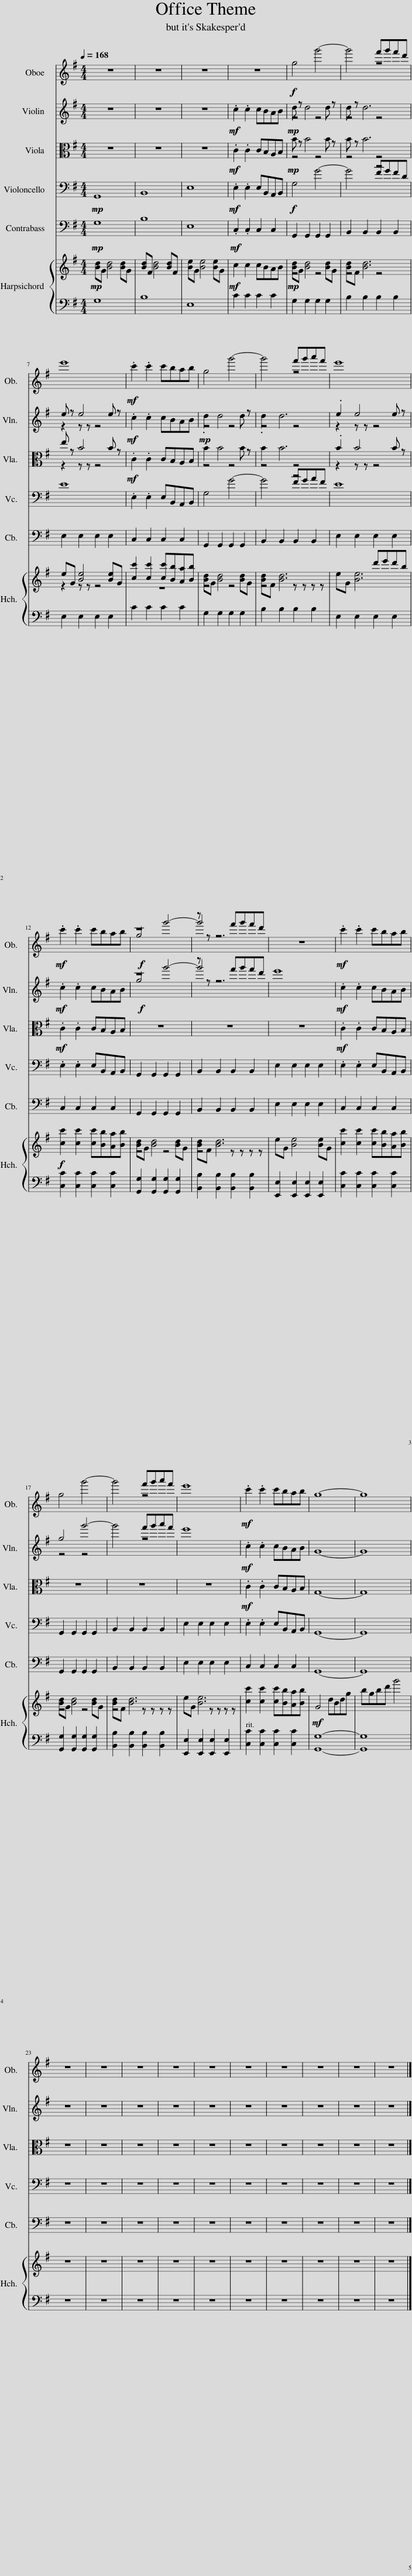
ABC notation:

X:1
%%score ( 1 2 ) ( 3 4 ) 5 ( 6 7 ) 8 { ( 9 11 ) | 10 }
L:1/8
Q:1/4=168
M:4/4
I:linebreak $
K:G
V:1 treble
V:2 treble
V:3 treble
V:4 treble
V:5 alto
V:6 bass
V:7 bass
V:8 bass transpose=-12
V:9 treble
V:11 treble
V:10 bass
V:1
 z8 | z8 | z8 | z8 |!f! g4 g'4- | %5
 g'4 z4 |$ e'8 |!mf! .c'2 .c'2 c'bab | g4 g'4- | g'4 z4 | %10
 e'8 |$!mf! .c'2 .c'2 c'bab |!f! z8 | z z z6 | z8 | %15
!mf! .c'2 .c'2 c'bab |$ g4 g'4- | g'4 z4 | e'8 |!mf! .c'2 .c'2 c'bab | %20
 g8- | g8 |$ z8 | z8 | z8 | %25
 z8 | z8 | z8 | z8 | z8 | %30
 z8 | z8 |] %32
V:2
 x8 | x8 | x8 | x8 | x8 | %5
 x4 f'g'f'd' |$ x8 | x8 | x8 | x4 f'g'a'f' | %10
 x8 |$ x8 | g4 g'4- | g'4 f'g'f'd' | x8 | %15
 x8 |$ x8 | x4 f'g'a'f' | x8 | x8 | %20
 x8 | x8 |$ x8 | x8 | x8 | %25
 x8 | x8 | x8 | x8 | x8 | %30
 x8 | x8 |] %32
V:3
 z8 | z8 | z8 |!mf! .c2 .c2 cBAB |!mp! d z d4 d z | %5
 d z d6 |$ e z e4 e z |!mf! .c2 .c2 cBAB |!mp! .d2 d4 d z | .d2 d6 | %10
 .e2 e4 e z |$!mf! .c2 .c2 cBAB |!f! z8 | z z z6 | e'8 | %15
!mf! .c2 .c2 cBAB |$ g4 g'4- | g'4 z4 | e'8 |!mf! .c2 .c2 cBAB | %20
 G8- | G8 |$ z8 | z8 | z8 | %25
 z8 | z8 | z8 | z8 | z8 | %30
 z8 | z8 |] %32
V:4
 x8 | x8 | x8 | x8 | z4 z4 | %5
 z4 z4 |$ z2 z z z4 | x8 | z4 z4 | z4 z4 | %10
 z2 z z z4 |$ x8 | g4 g'4- | g'4 f'g'f'd' | x8 | %15
 x8 |$ z4 z4 | x4 f'g'a'f' | x8 | x8 | %20
 x8 | x8 |$ x8 | x8 | x8 | %25
 x8 | x8 | x8 | x8 | x8 | %30
 x8 | x8 |] %32
V:5
 z8 | z8 | z8 |!mf! .C2 .C2 CB,A,B, |!mp! B z B4 B z | %5
 B z B6 |$ e z B4 B z |!mf! .C2 .C2 CB,A,B, | .B2 B4 B z | .B2 B6 | %10
 .B2 B4 B z |$!mf! .C2 .C2 CB,A,B, | z8 | z8 | z8 | %15
!mf! .C2 .C2 CB,A,B, |$ z8 | z8 | z8 |!mf! .C2 .C2 CB,A,B, | %20
 G,8- | G,8 |$ z8 | z8 | z8 | %25
 z8 | z8 | z8 | z8 | z8 | %30
 z8 | z8 |] %32
V:6
!mp! G,,8 | B,,8 | E,8 |!mf! .E,2 .E,2 E,B,,A,,B,, |!f! G,4 G4- | %5
 G4 z4 |$ E8 | .E,2 .E,2 E,B,,A,,B,, | G,4 G4- | G4 z4 | %10
 E8 |$ .E,2 .E,2 E,B,,A,,B,, | G,,2 G,,2 G,,2 G,,2 | B,,2 B,,2 B,,2 B,,2 | E,2 E,2 E,2 E,2 | %15
 .E,2 .E,2 E,B,,A,,B,, |$ G,,2 G,,2 G,,2 G,,2 | B,,2 B,,2 B,,2 B,,2 | E,2 E,2 E,2 E,2 | .E,2 .E,2 E,B,,A,,B,, | %20
 G,,8- | G,,8 |$ z8 | z8 | z8 | %25
 z8 | z8 | z8 | z8 | z8 | %30
 z8 | z8 |] %32
V:7
 x8 | x8 | x8 | x8 | x8 | %5
 x4 FGFD |$ x8 | x8 | x8 | x4 FGAF | %10
 x8 |$ x8 | x8 | x8 | x8 | %15
 x8 |$ x8 | x8 | x8 | x8 | %20
 x8 | x8 |$ x8 | x8 | x8 | %25
 x8 | x8 | x8 | x8 | x8 | %30
 x8 | x8 |] %32
V:8
!mp! G,8 | B,8 | E,8 |!mf! .C,2 .C,2 C,2 C,2 | G,,2 G,,2 G,,2 G,,2 | %5
 B,,2 B,,2 B,,2 B,,2 |$ E,2 E,2 E,2 E,2 | C,2 C,2 C,2 C,2 | G,,2 G,,2 G,,2 G,,2 | B,,2 B,,2 B,,2 B,,2 | %10
 E,2 E,2 E,2 E,2 |$ C,2 C,2 C,2 C,2 | G,,2 G,,2 G,,2 G,,2 | B,,2 B,,2 B,,2 B,,2 | E,2 E,2 E,2 E,2 | %15
 C,2 C,2 C,2 C,2 |$ G,,2 G,,2 G,,2 G,,2 | B,,2 B,,2 B,,2 B,,2 | E,2 E,2 E,2 E,2 | C,2 C,2 C,2 C,2 | %20
 G,,8- | G,,8 |$ z8 | z8 | z8 | %25
 z8 | z8 | z8 | z8 | z8 | %30
 z8 | z8 |] %32
V:9
!mp! [Bd]G [Bd]4 [Bd]G | [Bd]F [Bd]4 [Bd]F | [Be]G [Be]4 [Be]G |!mf! c2 c2 cBAB |!mp! [Bd]G [Bd]4 [Bd]G | %5
 [Bd]F [Bd]6 |$ eG [Be]4 [Be]G | [cc']2 [cc']2 [cc'][Bb][Aa][Bb] | [Bd]G [Bd]4 [Bd]G | [Bd]F [Bd]6 | %10
 eG [Be]6 |$!f! [cc']2 [cc']2 [cc'][Bb][Aa][Bb] | [Bd]G [Bd]4 [Bd]G | [Bd]F [Bd]6 | eG [Be]4 [Be]G | %15
 [cc']2 [cc']2 [cc'][Bb][Aa][Bb] |$ [Bd]G [Bd]4 [Bd]G | [Bd]F [Bd]6 | eG [Be]6 | [cc']2 [cc']2 [cc'][Bb][Aa][Bb] | %20
!mf! G4 dBdg | bgbd' g'4 |$ z8 | z8 | z8 | %25
 z8 | z8 | z8 | z8 | z8 | %30
 z8 | z8 |] %32
V:10
 G,8 | B,8 | E,8 | C2 C2 C2 C2 | G,2 G,2 G,2 G,2 | %5
 B,2 B,2 B,2 B,2 |$ E,2 E,2 E,2 E,2 | C2 C2 C2 C2 | G,2 G,2 G,2 G,2 | B,2 B,2 B,2 B,2 | %10
 E,2 E,2 E,2 E,2 |$ [C,C]2 [C,C]2 [C,C]2 [C,C]2 | [G,,G,]2 [G,,G,]2 [G,,G,]2 [G,,G,]2 | [B,,B,]2 [B,,B,]2 [B,,B,]2 [B,,B,]2 | [E,,E,]2 [E,,E,]2 [E,,E,]2 [E,,E,]2 | %15
 [C,C]2 [C,C]2 [C,C]2 [C,C]2 |$ [G,,G,]2 [G,,G,]2 [G,,G,]2 [G,,G,]2 | [B,,B,]2 [B,,B,]2 [B,,B,]2 [B,,B,]2 | [E,,E,]2 [E,,E,]2 [E,,E,]2 [E,,E,]2 | [C,C]2 [C,C]2 [C,C]2 [C,C]2 | %20
 [G,,G,]8- | [G,,G,]8 |$ z8 | z8 | z8 | %25
 z8 | z8 | z8 | z8 | z8 | %30
 z8 | z8 |] %32
V:11
 x8 | x8 | x8 | x8 | z4 z4 | %5
 z4 z4 |$ z2 z z z4 | z8 | z4 z4 | z4 z z z z | %10
 x x x2 d'e'd'b |$ x8 | z4 z4 | z4 z z z z | x8 | %15
 x8 |$ z4 z4 | z4 z z z z | x x x2 z z z z | x8 | %20
 x8 | x8 |$ x8 | x8 | x8 | %25
 x8 | x8 | x8 | x8 | x8 | %30
 x8 | x8 |] %32
